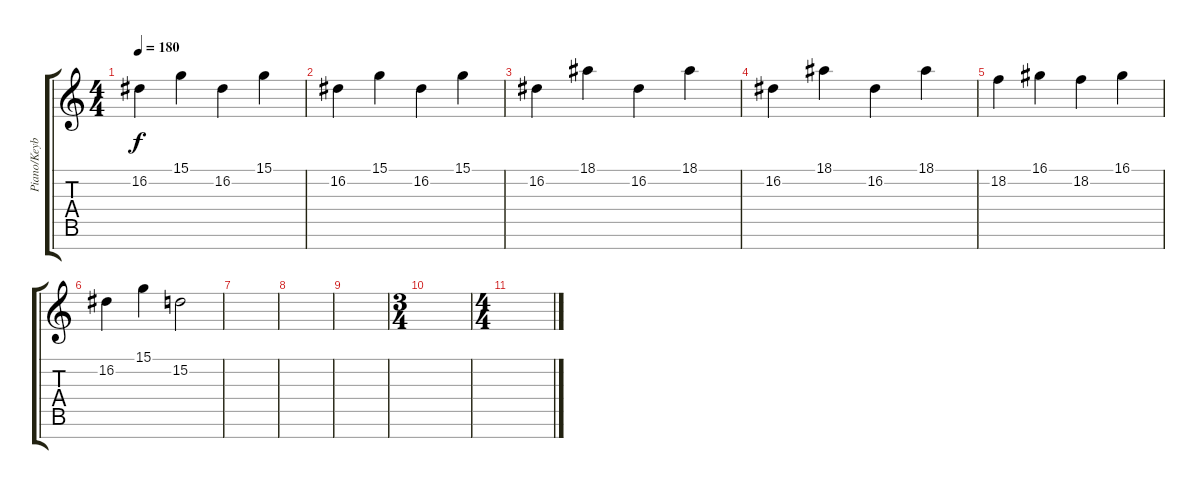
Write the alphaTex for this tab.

\track ("Piano/Keyboard" "Piano/Keyb") {instrument acousticgrandpiano}
\staff {score tabs}
\tuning (E4 B3 G3 D3 A2 E2 B1) {hide}
\ts (4 4)
\tempo 180
\clef g2
\ks c
16.2.4{dy f} 15.1.4 16.2.4 15.1.4 |
16.2.4 15.1.4 16.2.4 15.1.4 |
16.2.4 18.1.4 16.2.4 18.1.4 |
16.2.4 18.1.4 16.2.4 18.1.4 |
18.2.4 16.1.4 18.2.4 16.1.4 |
16.2.4 15.1.4 15.2.2 |
|
|
|
\ts (3 4)
|
\ts (4 4)
